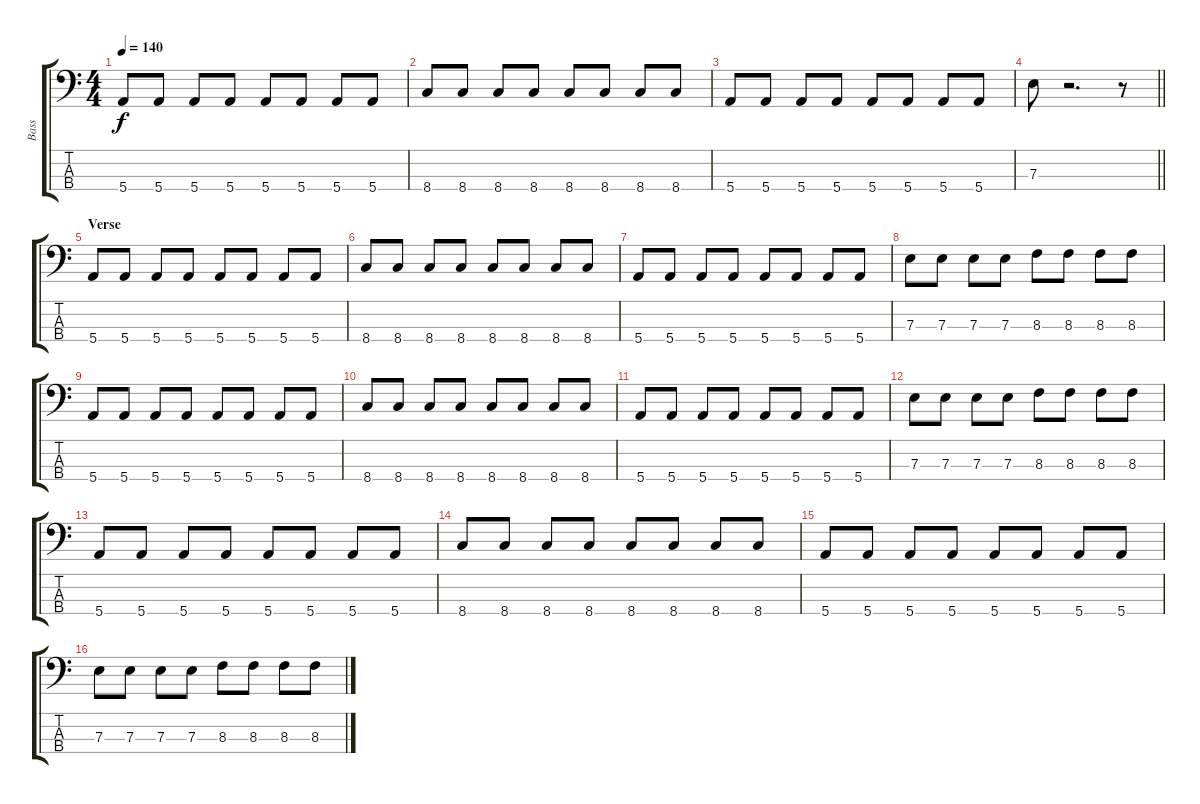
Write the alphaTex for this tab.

\track ("Bass" "Bass") {instrument electricbassfinger}
\staff {score tabs}
\tuning (G2 D2 A1 E1) {hide}
\ts (4 4)
\tempo 140
\clef f4
\ks c
5.4.8{dy f} 5.4.8 5.4.8 5.4.8 5.4.8 5.4.8 5.4.8 5.4.8 |
8.4.8 8.4.8 8.4.8 8.4.8 8.4.8 8.4.8 8.4.8 8.4.8 |
5.4.8 5.4.8 5.4.8 5.4.8 5.4.8 5.4.8 5.4.8 5.4.8 |
\barLineRight lightlight
7.3.8 r.2{d} r.8 |
\section ("" "Verse")
5.4.8 5.4.8 5.4.8 5.4.8 5.4.8 5.4.8 5.4.8 5.4.8 |
8.4.8 8.4.8 8.4.8 8.4.8 8.4.8 8.4.8 8.4.8 8.4.8 |
5.4.8 5.4.8 5.4.8 5.4.8 5.4.8 5.4.8 5.4.8 5.4.8 |
7.3.8 7.3.8 7.3.8 7.3.8 8.3.8 8.3.8 8.3.8 8.3.8 |
5.4.8 5.4.8 5.4.8 5.4.8 5.4.8 5.4.8 5.4.8 5.4.8 |
8.4.8 8.4.8 8.4.8 8.4.8 8.4.8 8.4.8 8.4.8 8.4.8 |
5.4.8 5.4.8 5.4.8 5.4.8 5.4.8 5.4.8 5.4.8 5.4.8 |
7.3.8 7.3.8 7.3.8 7.3.8 8.3.8 8.3.8 8.3.8 8.3.8 |
5.4.8 5.4.8 5.4.8 5.4.8 5.4.8 5.4.8 5.4.8 5.4.8 |
8.4.8 8.4.8 8.4.8 8.4.8 8.4.8 8.4.8 8.4.8 8.4.8 |
5.4.8 5.4.8 5.4.8 5.4.8 5.4.8 5.4.8 5.4.8 5.4.8 |
7.3.8 7.3.8 7.3.8 7.3.8 8.3.8 8.3.8 8.3.8 8.3.8
